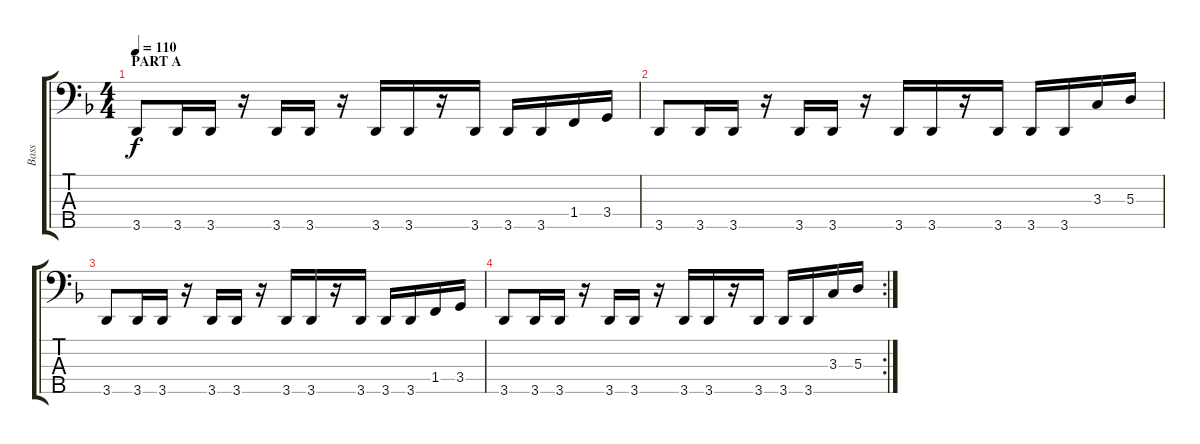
\track ("Bass" "Bass") {instrument electricbasspick}
\staff {score tabs}
\tuning (G2 D2 A1 E1 B0) {hide}
\ts (4 4)
\section ("" "PART A")
\tempo 110
\clef f4
\ks f
3.5.8{dy f instrument electricbasspick} 3.5.16 3.5.16 r.16 3.5.16 3.5.16 r.16 3.5.16 3.5.16 r.16 3.5.16 3.5.16 3.5.16 1.4.16 3.4.16 |
3.5.8 3.5.16 3.5.16 r.16 3.5.16 3.5.16 r.16 3.5.16 3.5.16 r.16 3.5.16 3.5.16 3.5.16 3.3.16 5.3.16 |
3.5.8 3.5.16 3.5.16 r.16 3.5.16 3.5.16 r.16 3.5.16 3.5.16 r.16 3.5.16 3.5.16 3.5.16 1.4.16 3.4.16 |
\rc 2
3.5.8 3.5.16 3.5.16 r.16 3.5.16 3.5.16 r.16 3.5.16 3.5.16 r.16 3.5.16 3.5.16 3.5.16 3.3.16 5.3.16
